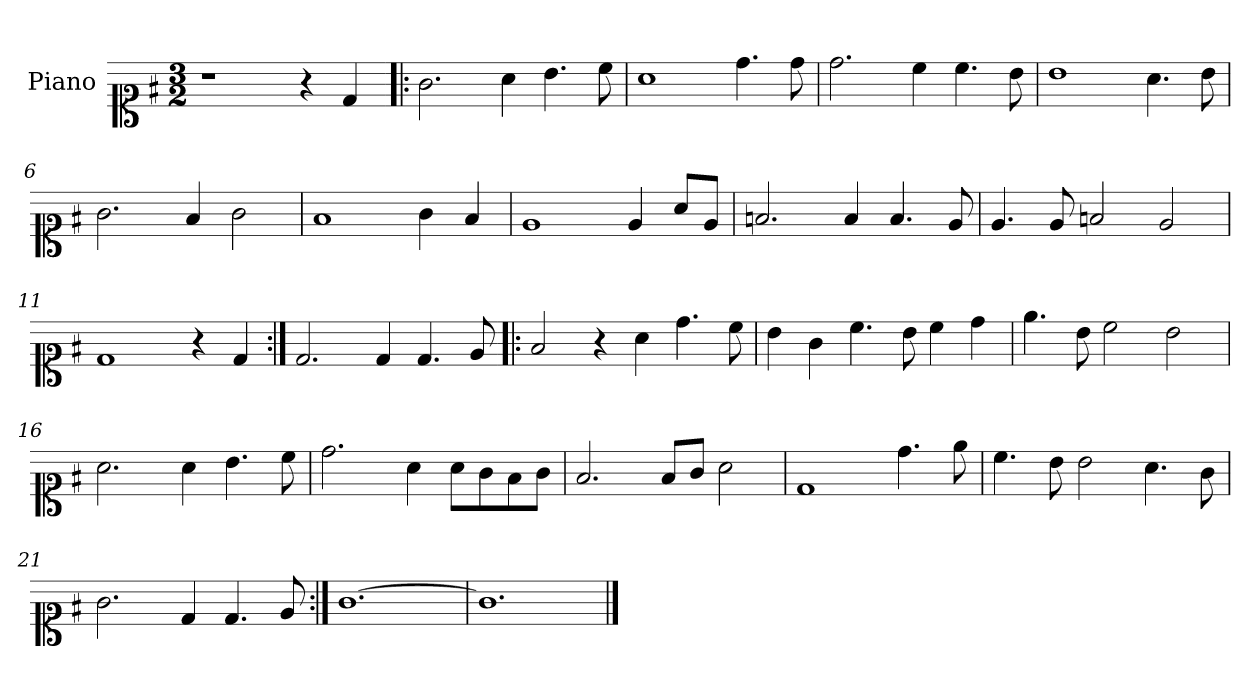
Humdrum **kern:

**kern
*part1
*staff1
*I"Piano
*I'Pno.
*clefC1
*k[f#]
*M3/2
=1
1r
4r
4d/
=2!|:
2.g\
4a\
4.b\
8cc\
=3
1a
4.dd\
8dd\
=4
2.dd\
4cc\
4.cc\
8b\
=5
1b
4.a\
8b\
=6
2.g\
4f#/
2g\
=7
1f#
4g\
4f#/
=8
1e
4e/
8a/L
8e/J
!!LO:LB:g=z
=9
2.fn/
4f/
4.f/
8e/
=10
4.e/
8e/
2fn/
2e/
=11
1d
4r
4d/
=12:|!
2.d/
4d/
4.d/
8e/
=13!|:
2f#/
4r
4a\
4.dd\
8cc\
=14
4b\
4g\
4.cc\
8b\
4cc\
4dd\
=15
4.ee\
8b\
2cc\
2b\
!!LO:LB:g=z
=16
2.a\
4a\
4.b\
8cc\
=17
2.dd\
4a\
8a\L
8g\
8f#\
8g\J
=18
2.f#/
8f#/L
8g/J
2a\
=19
1d
4.dd\
8ee\
=20
4.cc\
8b\
2b\
4.a\
8g\
=21
2.g\
4d/
4.d/
8e/
=22:|!
[1.g
=23
1.g]
==
*-
